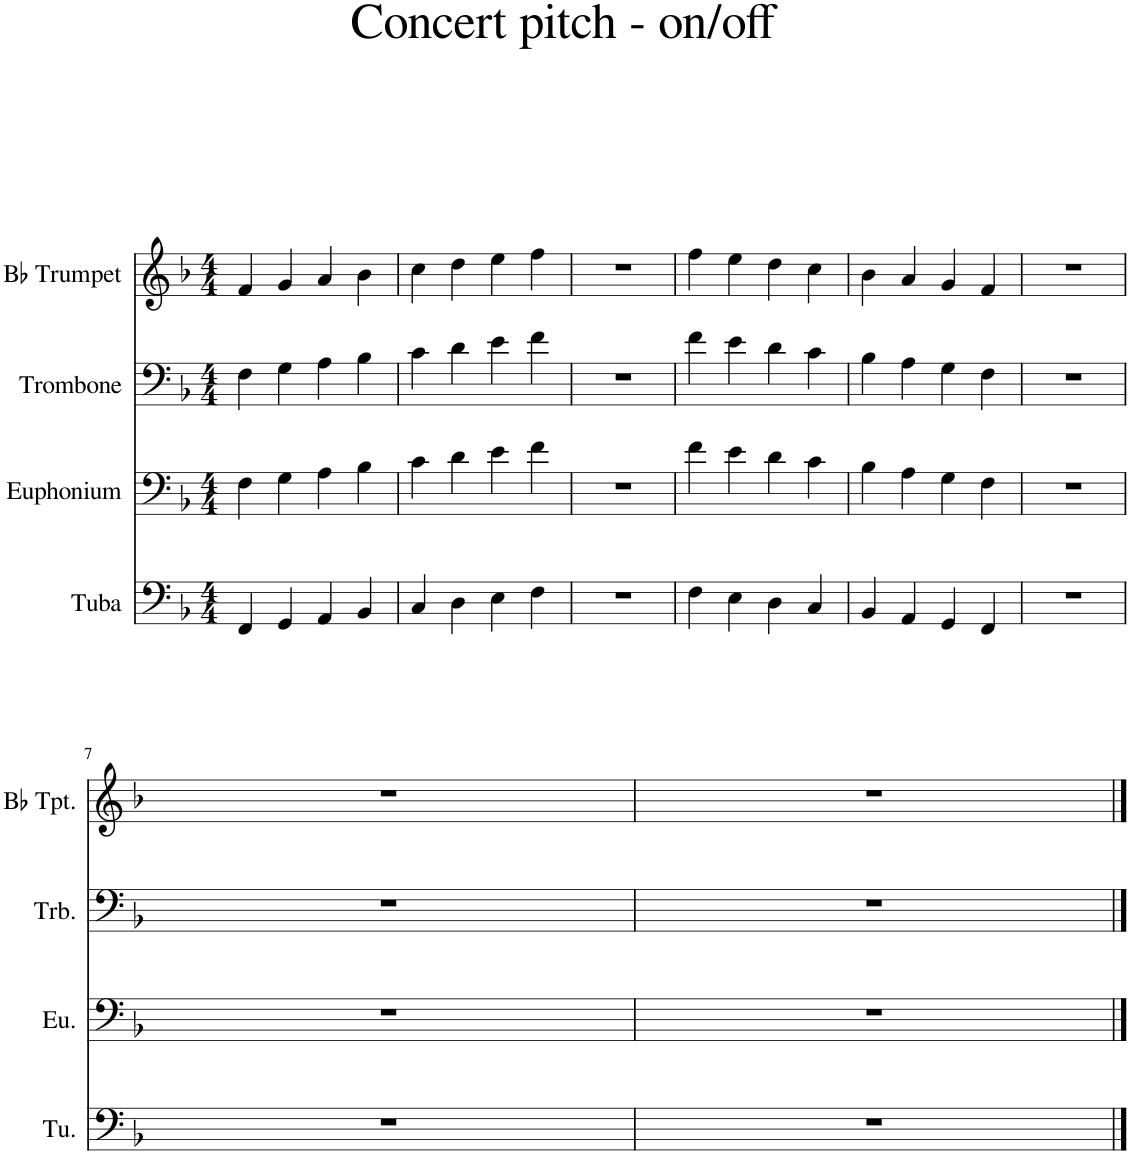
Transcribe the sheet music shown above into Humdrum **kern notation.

**kern	**kern	**kern	**kern
*part4	*part3	*part2	*part1
*staff4	*staff3	*staff2	*staff1
*I"Tuba	*I"Euphonium	*I"Trombone	*I"Bb Trumpet
*I'Tu.	*I'Eu.	*I'Trb.	*I'Bb Tpt.
*clefF4	*clefF4	*clefF4	*clefG2
*	*	*	*ITrd1c2
*k[b-]	*k[b-]	*k[b-]	*k[b-]
*M4/4	*M4/4	*M4/4	*M4/4
=1	=1	=1	=1
4FF/	4F\	4F\	4f/
4GG/	4G\	4G\	4g/
4AA/	4A\	4A\	4a/
4BB-/	4B-\	4B-\	4b-\
=2	=2	=2	=2
4C/	4c\	4c\	4cc\
4D\	4d\	4d\	4dd\
4E\	4e\	4e\	4ee\
4F\	4f\	4f\	4ff\
=3	=3	=3	=3
1r	1r	1r	1r
=4	=4	=4	=4
4F\	4f\	4f\	4ff\
4E\	4e\	4e\	4ee\
4D\	4d\	4d\	4dd\
4C/	4c\	4c\	4cc\
=5	=5	=5	=5
4BB-/	4B-\	4B-\	4b-\
4AA/	4A\	4A\	4a/
4GG/	4G\	4G\	4g/
4FF/	4F\	4F\	4f/
=6	=6	=6	=6
1r	1r	1r	1r
!!LO:LB:g=z
=7	=7	=7	=7
1r	1r	1r	1r
=8	=8	=8	=8
1r	1r	1r	1r
==	==	==	==
*-	*-	*-	*-
